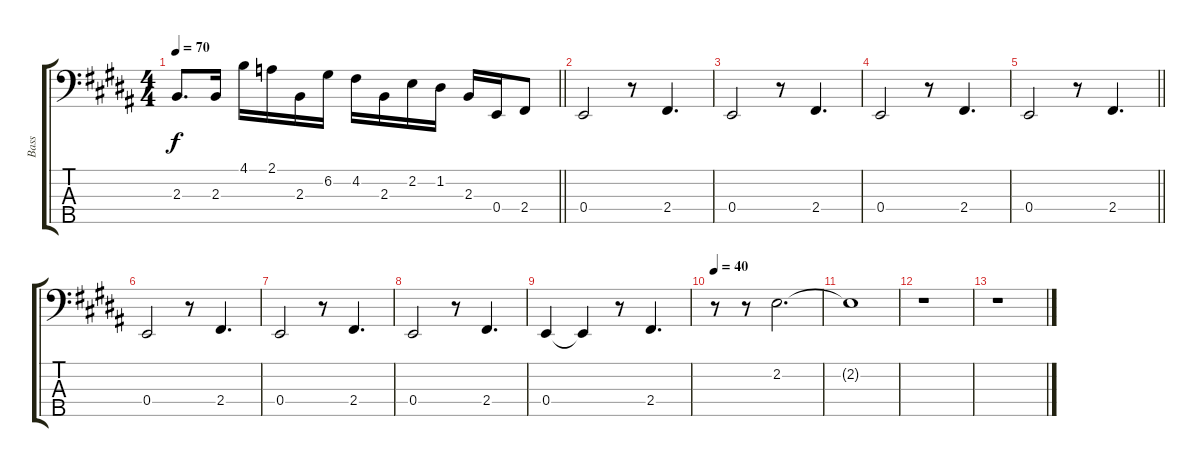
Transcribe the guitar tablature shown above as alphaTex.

\track ("Bass" "Bass") {instrument electricbassfinger}
\staff {score tabs}
\tuning (G2 D2 A1 E1 B0) {hide}
\ts (4 4)
\tempo 70
\clef f4
\barLineRight lightlight
\ks b
2.3.8{d dy f} 2.3.16 4.1.16 2.1.16 2.3.16 6.2.16 4.2.16 2.3.16 2.2.16 1.2.16 2.3.16 0.4.16 2.4.8 |
0.4.2 r.8 2.4.4{d} |
\ks g#minor
0.4.2 r.8 2.4.4{d} |
0.4.2 r.8 2.4.4{d} |
\barLineRight lightlight
0.4.2 r.8 2.4.4{d} |
\ks b
0.4.2 r.8 2.4.4{d} |
\ks g#minor
0.4.2 r.8 2.4.4{d} |
\ks b
0.4.2 r.8 2.4.4{d} |
\ks g#minor
0.4.4 0.4{t}.4 r.8 2.4.4{d} |
\tempo 40
\ks b
r.8 r.8 2.2.2{d} |
\ks g#minor
2.2{t}.1 |
r.1 |
r.1
